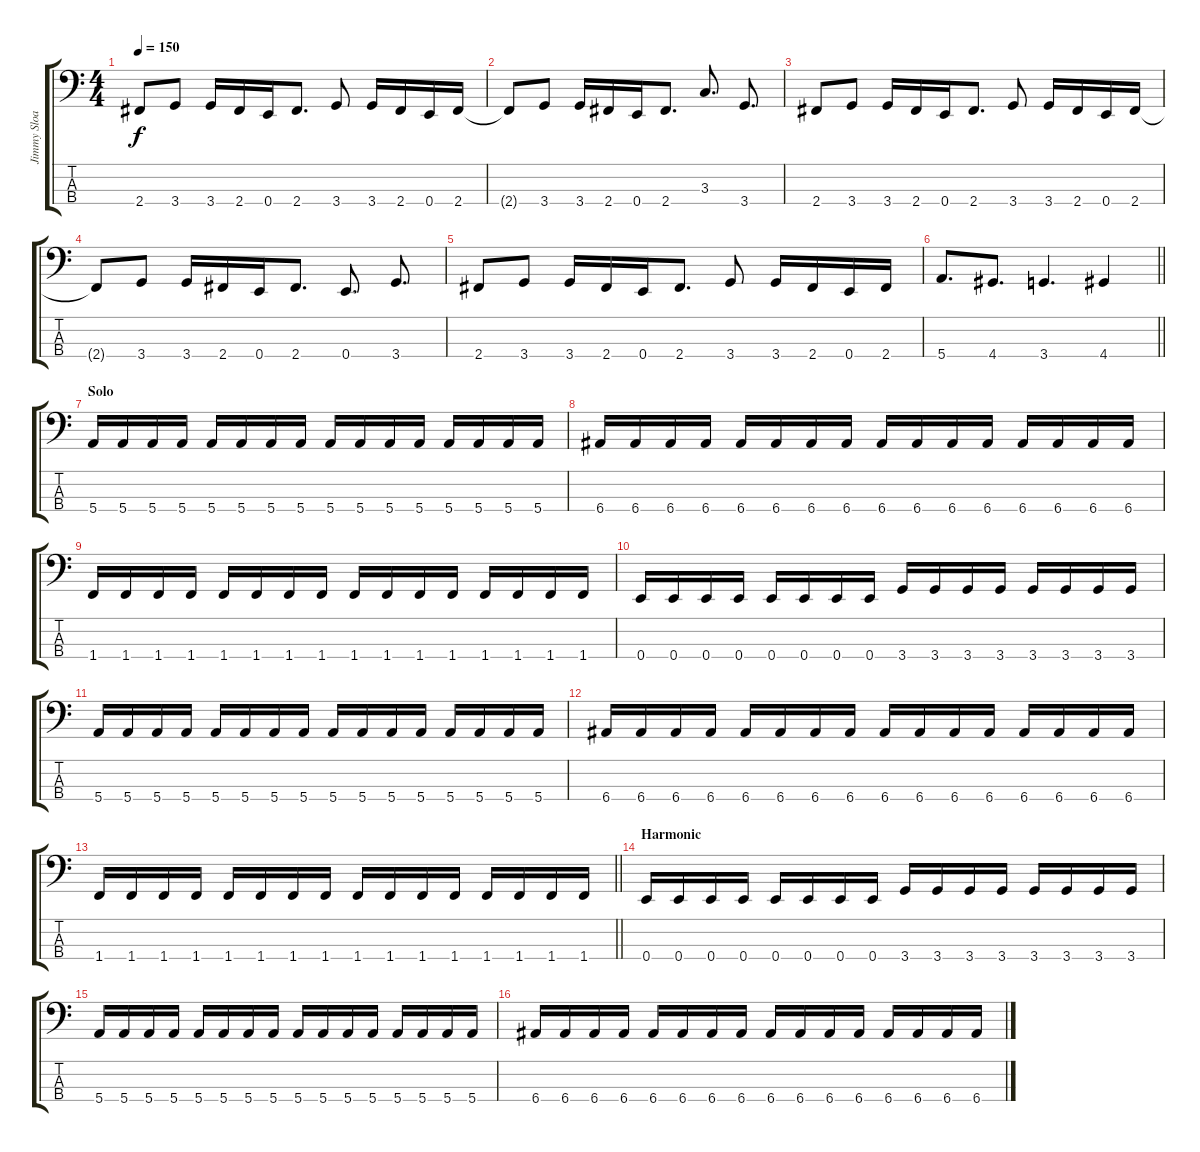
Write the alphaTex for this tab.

\track ("Jimmy Sloas" "Jimmy Sloa") {instrument electricbasspick}
\staff {score tabs}
\tuning (G2 D2 A1 E1) {hide}
\ts (4 4)
\tempo 150
\clef f4
\ks c
2.4.8{dy f} 3.4.8 3.4.16 2.4.16 0.4.16 2.4.8{d} 3.4.8 3.4.16 2.4.16 0.4.16 2.4.16 |
2.4{t}.8 3.4.8 3.4.16 2.4.16 0.4.16 2.4.8{d} 3.3.8{d} 3.4.8{d} |
2.4.8 3.4.8 3.4.16 2.4.16 0.4.16 2.4.8{d} 3.4.8 3.4.16 2.4.16 0.4.16 2.4.16 |
2.4{t}.8 3.4.8 3.4.16 2.4.16 0.4.16 2.4.8{d} 0.4.8{d} 3.4.8{d} |
2.4.8 3.4.8 3.4.16 2.4.16 0.4.16 2.4.8{d} 3.4.8 3.4.16 2.4.16 0.4.16 2.4.16 |
\barLineRight lightlight
5.4.8{d} 4.4.8{d} 3.4.4{d} 4.4.4 |
\section ("" "Solo")
5.4.16 5.4.16 5.4.16 5.4.16 5.4.16 5.4.16 5.4.16 5.4.16 5.4.16 5.4.16 5.4.16 5.4.16 5.4.16 5.4.16 5.4.16 5.4.16 |
6.4.16 6.4.16 6.4.16 6.4.16 6.4.16 6.4.16 6.4.16 6.4.16 6.4.16 6.4.16 6.4.16 6.4.16 6.4.16 6.4.16 6.4.16 6.4.16 |
1.4.16 1.4.16 1.4.16 1.4.16 1.4.16 1.4.16 1.4.16 1.4.16 1.4.16 1.4.16 1.4.16 1.4.16 1.4.16 1.4.16 1.4.16 1.4.16 |
0.4.16 0.4.16 0.4.16 0.4.16 0.4.16 0.4.16 0.4.16 0.4.16 3.4.16 3.4.16 3.4.16 3.4.16 3.4.16 3.4.16 3.4.16 3.4.16 |
5.4.16 5.4.16 5.4.16 5.4.16 5.4.16 5.4.16 5.4.16 5.4.16 5.4.16 5.4.16 5.4.16 5.4.16 5.4.16 5.4.16 5.4.16 5.4.16 |
6.4.16 6.4.16 6.4.16 6.4.16 6.4.16 6.4.16 6.4.16 6.4.16 6.4.16 6.4.16 6.4.16 6.4.16 6.4.16 6.4.16 6.4.16 6.4.16 |
\barLineRight lightlight
1.4.16 1.4.16 1.4.16 1.4.16 1.4.16 1.4.16 1.4.16 1.4.16 1.4.16 1.4.16 1.4.16 1.4.16 1.4.16 1.4.16 1.4.16 1.4.16 |
\section ("" "Harmonic")
0.4.16 0.4.16 0.4.16 0.4.16 0.4.16 0.4.16 0.4.16 0.4.16 3.4.16 3.4.16 3.4.16 3.4.16 3.4.16 3.4.16 3.4.16 3.4.16 |
5.4.16 5.4.16 5.4.16 5.4.16 5.4.16 5.4.16 5.4.16 5.4.16 5.4.16 5.4.16 5.4.16 5.4.16 5.4.16 5.4.16 5.4.16 5.4.16 |
6.4.16 6.4.16 6.4.16 6.4.16 6.4.16 6.4.16 6.4.16 6.4.16 6.4.16 6.4.16 6.4.16 6.4.16 6.4.16 6.4.16 6.4.16 6.4.16
